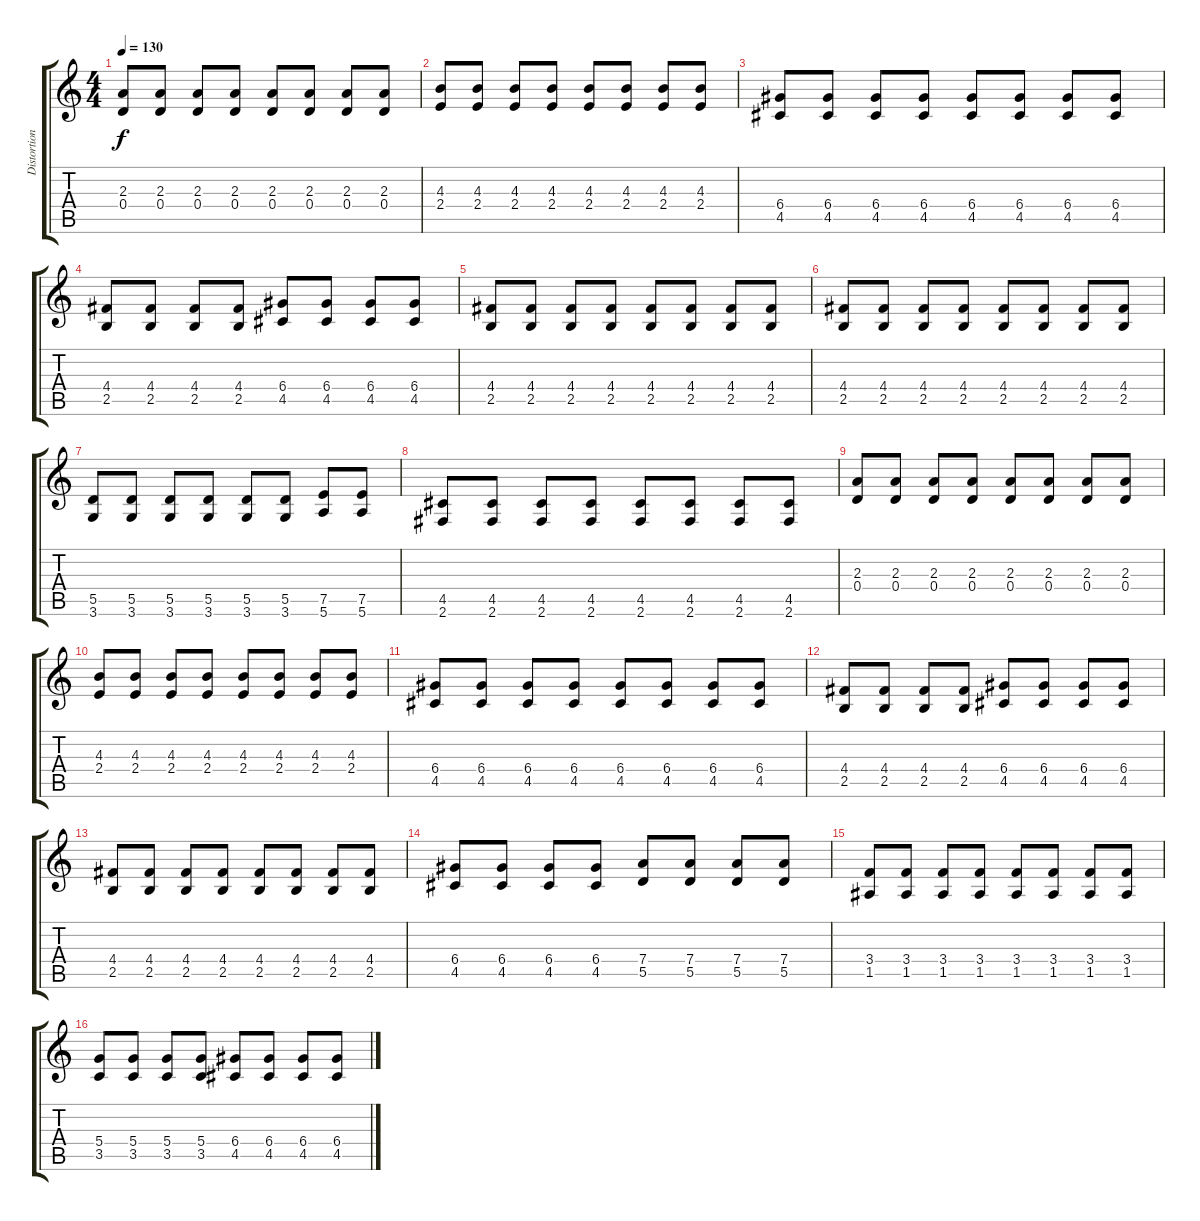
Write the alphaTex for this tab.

\track ("Distortion guitar 2" "Distortion") {instrument distortionguitar}
\staff {score tabs}
\tuning (E4 B3 G3 D3 A2 E2) {hide}
\ts (4 4)
\tempo 130
\clef g2
\ks c
(2.3 0.4).8{dy f} (2.3 0.4).8 (2.3 0.4).8 (2.3 0.4).8 (2.3 0.4).8 (2.3 0.4).8 (2.3 0.4).8 (2.3 0.4).8 |
(4.3 2.4).8 (4.3 2.4).8 (4.3 2.4).8 (4.3 2.4).8 (4.3 2.4).8 (4.3 2.4).8 (4.3 2.4).8 (4.3 2.4).8 |
(6.4 4.5).8 (6.4 4.5).8 (6.4 4.5).8 (6.4 4.5).8 (6.4 4.5).8 (6.4 4.5).8 (6.4 4.5).8 (6.4 4.5).8 |
(4.4 2.5).8 (4.4 2.5).8 (4.4 2.5).8 (4.4 2.5).8 (6.4 4.5).8 (6.4 4.5).8 (6.4 4.5).8 (6.4 4.5).8 |
(4.4 2.5).8 (4.4 2.5).8 (4.4 2.5).8 (4.4 2.5).8 (4.4 2.5).8 (4.4 2.5).8 (4.4 2.5).8 (4.4 2.5).8 |
(4.4 2.5).8 (4.4 2.5).8 (4.4 2.5).8 (4.4 2.5).8 (4.4 2.5).8 (4.4 2.5).8 (4.4 2.5).8 (4.4 2.5).8 |
(5.5 3.6).8 (5.5 3.6).8 (5.5 3.6).8 (5.5 3.6).8 (5.5 3.6).8 (5.5 3.6).8 (7.5 5.6).8 (7.5 5.6).8 |
(4.5 2.6).8 (4.5 2.6).8 (4.5 2.6).8 (4.5 2.6).8 (4.5 2.6).8 (4.5 2.6).8 (4.5 2.6).8 (4.5 2.6).8 |
(2.3 0.4).8 (2.3 0.4).8 (2.3 0.4).8 (2.3 0.4).8 (2.3 0.4).8 (2.3 0.4).8 (2.3 0.4).8 (2.3 0.4).8 |
(4.3 2.4).8 (4.3 2.4).8 (4.3 2.4).8 (4.3 2.4).8 (4.3 2.4).8 (4.3 2.4).8 (4.3 2.4).8 (4.3 2.4).8 |
(6.4 4.5).8 (6.4 4.5).8 (6.4 4.5).8 (6.4 4.5).8 (6.4 4.5).8 (6.4 4.5).8 (6.4 4.5).8 (6.4 4.5).8 |
(4.4 2.5).8 (4.4 2.5).8 (4.4 2.5).8 (4.4 2.5).8 (6.4 4.5).8 (6.4 4.5).8 (6.4 4.5).8 (6.4 4.5).8 |
(4.4 2.5).8 (4.4 2.5).8 (4.4 2.5).8 (4.4 2.5).8 (4.4 2.5).8 (4.4 2.5).8 (4.4 2.5).8 (4.4 2.5).8 |
(6.4 4.5).8 (6.4 4.5).8 (6.4 4.5).8 (6.4 4.5).8 (7.4 5.5).8 (7.4 5.5).8 (7.4 5.5).8 (7.4 5.5).8 |
(3.4 1.5).8 (3.4 1.5).8 (3.4 1.5).8 (3.4 1.5).8 (3.4 1.5).8 (3.4 1.5).8 (3.4 1.5).8 (3.4 1.5).8 |
(5.4 3.5).8 (5.4 3.5).8 (5.4 3.5).8 (5.4 3.5).8 (6.4 4.5).8 (6.4 4.5).8 (6.4 4.5).8 (6.4 4.5).8
